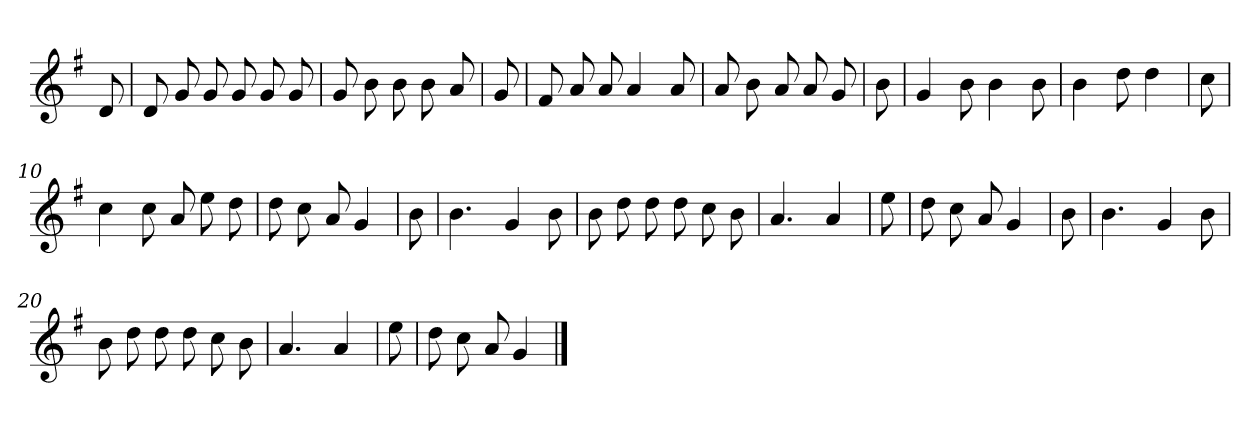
**kern
*part1
*staff1
*clefG2
*k[f#]
*G:
=
8d
=1
8d
8g
8g
8g
8g
8g
=2
8g
8b
8b
8b
8a
=3
8g
=4
8f#
8a
8a
4a
8a
=5
8a
8b
8a
8a
8g
=6
8b
=7
4g
8b
4b
8b
=8
4b
8dd
4dd
=9
8cc
=10
4cc
8cc
8a
8ee
8dd
=11
8dd
8cc
8a
4g
=12
8b
=13
4.b
4g
8b
=14
8b
8dd
8dd
8dd
8cc
8b
=15
4.a
4a
=16
8ee
=17
8dd
8cc
8a
4g
=18
8b
=19
4.b
4g
8b
=20
8b
8dd
8dd
8dd
8cc
8b
=21
4.a
4a
=22
8ee
=23
8dd
8cc
8a
4g
==
*-
